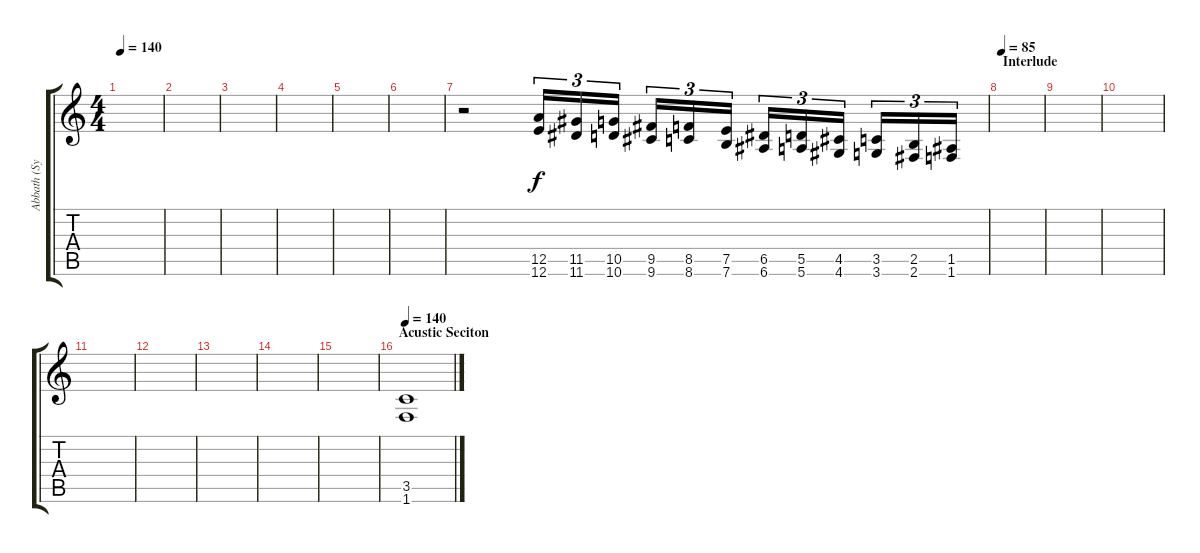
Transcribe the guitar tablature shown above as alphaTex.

\track ("Abbath (Synthetizers\\Guitar effects)" "Abbath (Sy") {instrument distortionguitar}
\staff {score tabs}
\tuning (E4 B3 G3 D3 A2 E2) {hide}
\ts (4 4)
\tempo 140
\clef g2
\ks c
|
|
|
|
|
|
r.2 (12.5 12.6).16{tu (3 2) volume 16 balance 2 instrument guitarfretnoise} (11.5 11.6).16{tu (3 2)} (10.5 10.6).16{tu (3 2)} (9.5 9.6).16{tu (3 2)} (8.5 8.6).16{tu (3 2)} (7.5 7.6).16{tu (3 2)} (6.5 6.6).16{tu (3 2)} (5.5 5.6).16{tu (3 2)} (4.5 4.6).16{tu (3 2)} (3.5 3.6).16{tu (3 2)} (2.5 2.6).16{tu (3 2)} (1.5 1.6).16{tu (3 2)} |
\section ("" "Interlude")
\tempo 85
|
|
|
|
|
|
|
|
\section ("" "Acustic Seciton")
\tempo 140
(3.5 1.6).1{volume 0 balance 2 instrument distortionguitar}
